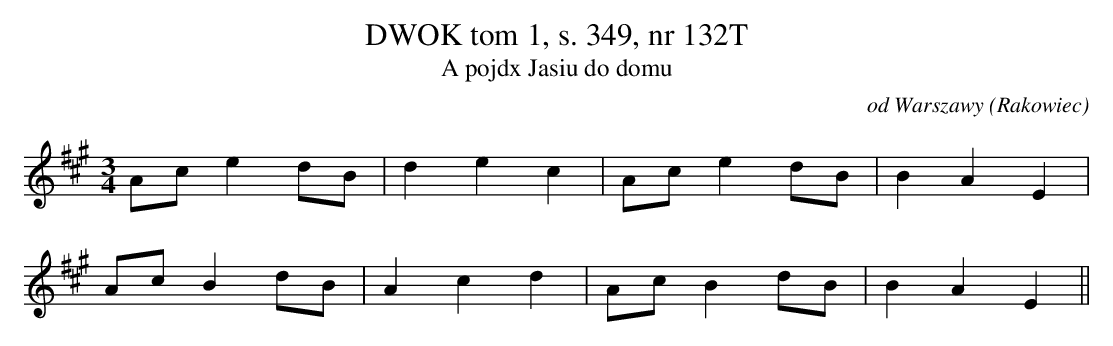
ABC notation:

X:1
T: DWOK tom 1, s. 349, nr 132T
T: A pojdx Jasiu do domu
O: od Warszawy (Rakowiec)
M: 3/4
L: 1/8
K: A
Ace2dB | d2e2c2 | Ace2dB | B2A2E2 |
AcB2dB | A2c2d2 | AcB2dB | B2A2E2||
